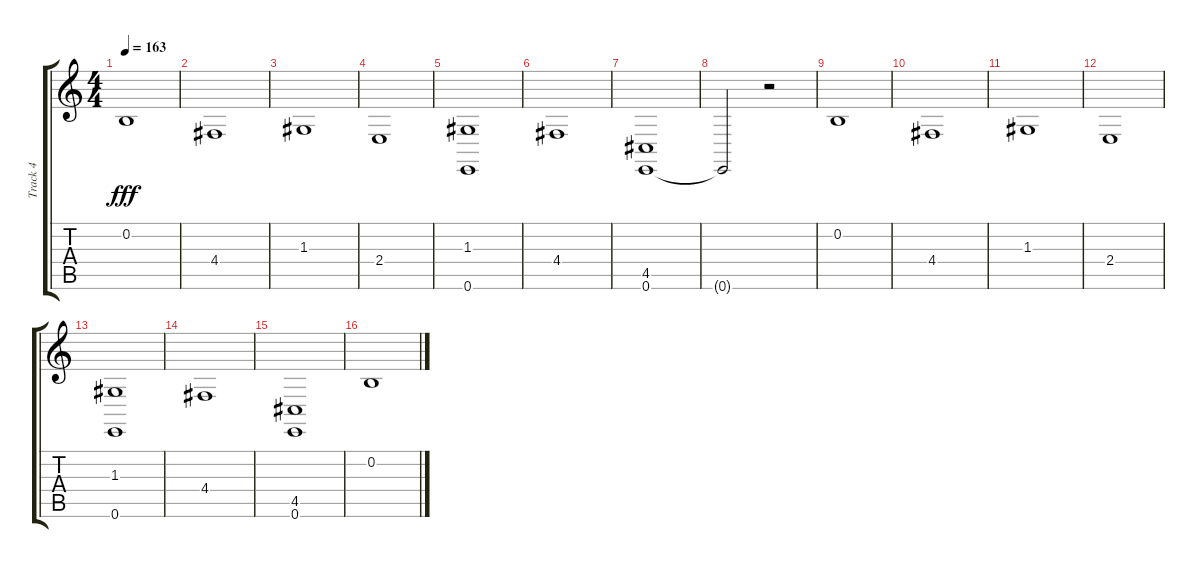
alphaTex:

\track ("Track 4" "Track 4") {instrument acousticgrandpiano}
\staff {score tabs}
\tuning (E4 B3 G3 D3 A2 E2) {hide}
\ts (4 4)
\tempo 163
\clef g2
\ks c
0.2.1{dy fff} |
4.4.1 |
1.3.1 |
2.4.1 |
(1.3 0.6).1 |
4.4.1 |
(4.5 0.6).1 |
0.6{t}.2 r.2 |
0.2.1 |
4.4.1 |
1.3.1 |
2.4.1 |
(1.3 0.6).1 |
4.4.1 |
(4.5 0.6).1 |
0.2.1
